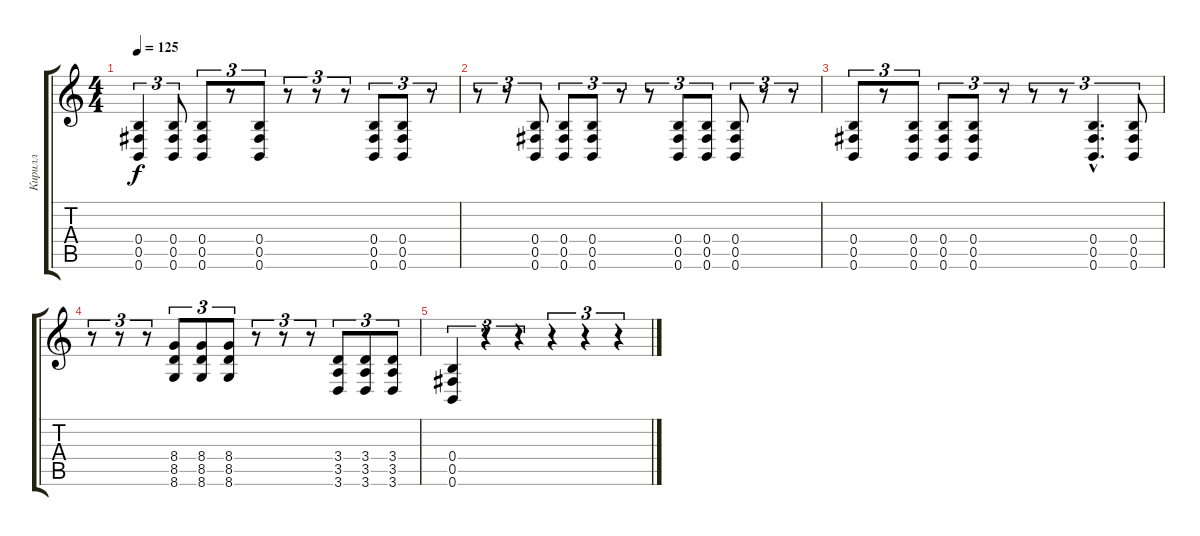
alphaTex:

\track ("Кирилл" "Кирилл") {instrument distortionguitar}
\staff {score tabs}
\tuning (Db4 Ab3 E3 B2 Gb2 B1) {hide}
\ts (4 4)
\tempo 125
\clef g2
\ks c
(0.4 0.5 0.6).4{tu (3 2) dy f} (0.4 0.5 0.6).8{tu (3 2)} (0.4 0.5 0.6).8{tu (3 2)} r.8{tu (3 2)} (0.4 0.5 0.6).8{tu (3 2)} r.8{tu (3 2)} r.8{tu (3 2)} r.8{tu (3 2)} (0.4 0.5 0.6).8{tu (3 2)} (0.4 0.5 0.6).8{tu (3 2)} r.8{tu (3 2)} |
r.8{tu (3 2)} r.8{tu (3 2)} (0.4 0.5 0.6).8{tu (3 2)} (0.4 0.5 0.6).8{tu (3 2)} (0.4 0.5 0.6).8{tu (3 2)} r.8{tu (3 2)} r.8{tu (3 2)} (0.4 0.5 0.6).8{tu (3 2)} (0.4 0.5 0.6).8{tu (3 2)} (0.4 0.5 0.6).8{tu (3 2)} r.8{tu (3 2)} r.8{tu (3 2)} |
(0.4 0.5 0.6).8{tu (3 2)} r.8{tu (3 2)} (0.4 0.5 0.6).8{tu (3 2)} (0.4 0.5 0.6).8{tu (3 2)} (0.4 0.5 0.6).8{tu (3 2)} r.8{tu (3 2)} r.8{tu (3 2)} r.8{tu (3 2)} (0.4{hac} 0.5{hac} 0.6{hac}).4{d tu (3 2)} (0.4 0.5 0.6).8{tu (3 2)} |
r.8{tu (3 2)} r.8{tu (3 2)} r.8{tu (3 2)} (8.4 8.5 8.6).8{tu (3 2)} (8.4 8.5 8.6).8{tu (3 2)} (8.4 8.5 8.6).8{tu (3 2)} r.8{tu (3 2)} r.8{tu (3 2)} r.8{tu (3 2)} (3.4 3.5 3.6).8{tu (3 2)} (3.4 3.5 3.6).8{tu (3 2)} (3.4 3.5 3.6).8{tu (3 2)} |
(0.4 0.5 0.6).4{tu (3 2)} r.4{tu (3 2)} r.4{tu (3 2)} r.4{tu (3 2)} r.4{tu (3 2)} r.4{tu (3 2)}
